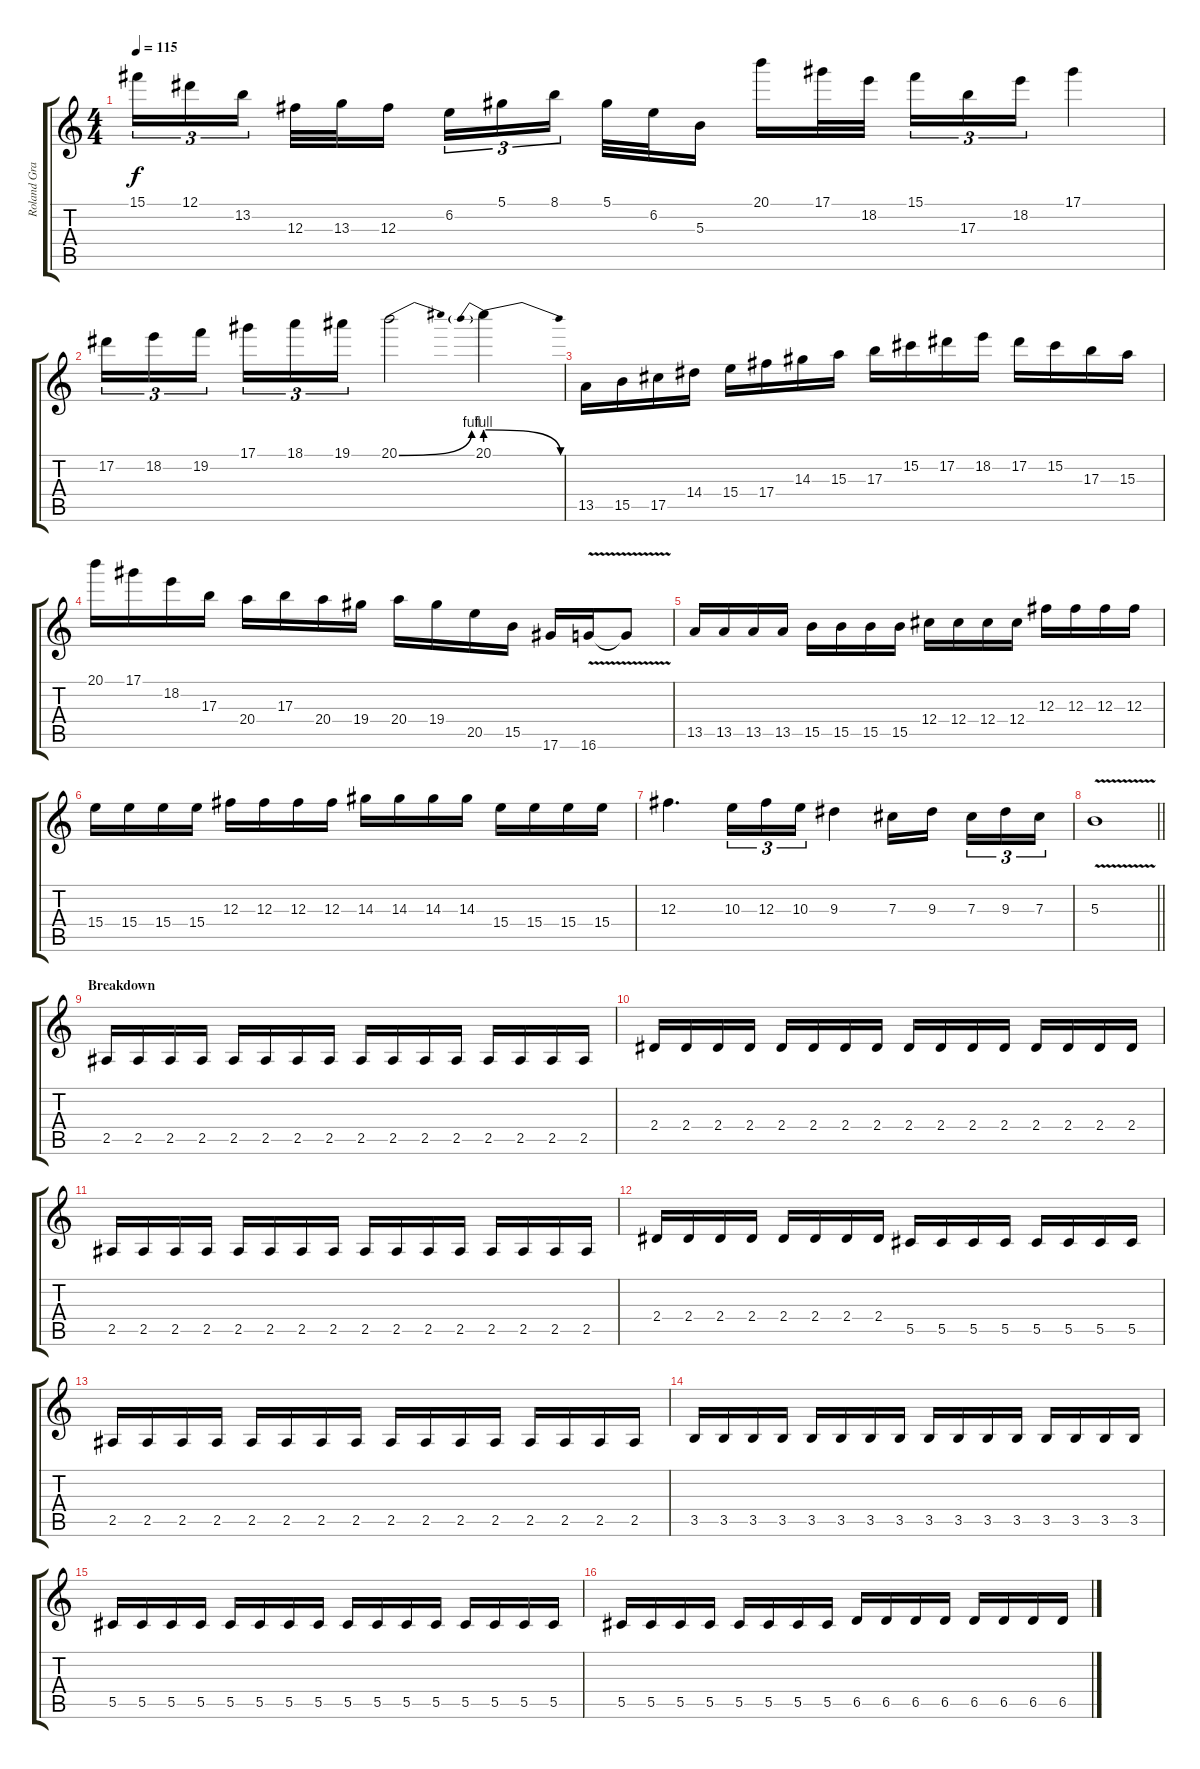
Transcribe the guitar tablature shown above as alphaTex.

\track ("Roland Grapow (Lead Guitar)" "Roland Gra") {instrument distortionguitar}
\staff {score tabs}
\tuning (Eb4 Bb3 Gb3 Db3 Ab2 Eb2) {hide}
\ts (4 4)
\tempo 115
\clef g2
\ks c
15.1.16{tu (3 2) dy f} 12.1.16{tu (3 2)} 13.2.16{tu (3 2) beam splitsecondary} 12.3.32 13.3.32 12.3.16 6.2.16{tu (3 2)} 5.1.16{tu (3 2)} 8.1.16{tu (3 2) beam splitsecondary} 5.1.32 6.2.32 5.3.16 20.1.16 17.1.32 18.2.32{beam splitsecondary} 15.1.16{tu (3 2)} 17.3.16{tu (3 2)} 18.2.16{tu (3 2)} 17.1.4 |
17.2.16{tu (3 2)} 18.2.16{tu (3 2)} 19.2.16{tu (3 2) beam splitsecondary} 17.1.16{tu (3 2)} 18.1.16{tu (3 2)} 19.1.16{tu (3 2)} 20.1{be (bend 0 0 60 4)}.2 20.1{be (prebendrelease 0 4 60 0)}.4 |
13.5.16 15.5.16 17.5.16 14.4.16 15.4.16 17.4.16 14.3.16 15.3.16 17.3.16 15.2.16 17.2.16 18.2.16 17.2.16 15.2.16 17.3.16 15.3.16 |
20.1.16 17.1.16 18.2.16 17.3.16 20.4.16 17.3.16 20.4.16 19.4.16 20.4.16 19.4.16 20.5.16 15.5.16 17.6.16 16.6{v}.16 16.6{t}.8 |
13.5.16 13.5.16 13.5.16 13.5.16 15.5.16 15.5.16 15.5.16 15.5.16 12.4.16 12.4.16 12.4.16 12.4.16 12.3.16 12.3.16 12.3.16 12.3.16 |
15.4.16 15.4.16 15.4.16 15.4.16 12.3.16 12.3.16 12.3.16 12.3.16 14.3.16 14.3.16 14.3.16 14.3.16 15.4.16 15.4.16 15.4.16 15.4.16 |
12.3.4{d} 10.3.16{tu (3 2)} 12.3.16{tu (3 2)} 10.3.16{tu (3 2)} 9.3.4 7.3.16 9.3.16{beam splitsecondary} 7.3.16{tu (3 2)} 9.3.16{tu (3 2)} 7.3.16{tu (3 2)} |
\barLineRight lightlight
5.3{v}.1 |
\section ("" "Breakdown")
2.5.16 2.5.16 2.5.16 2.5.16 2.5.16 2.5.16 2.5.16 2.5.16 2.5.16 2.5.16 2.5.16 2.5.16 2.5.16 2.5.16 2.5.16 2.5.16 |
2.4.16 2.4.16 2.4.16 2.4.16 2.4.16 2.4.16 2.4.16 2.4.16 2.4.16 2.4.16 2.4.16 2.4.16 2.4.16 2.4.16 2.4.16 2.4.16 |
2.5.16 2.5.16 2.5.16 2.5.16 2.5.16 2.5.16 2.5.16 2.5.16 2.5.16 2.5.16 2.5.16 2.5.16 2.5.16 2.5.16 2.5.16 2.5.16 |
2.4.16 2.4.16 2.4.16 2.4.16 2.4.16 2.4.16 2.4.16 2.4.16 5.5.16 5.5.16 5.5.16 5.5.16 5.5.16 5.5.16 5.5.16 5.5.16 |
2.5.16 2.5.16 2.5.16 2.5.16 2.5.16 2.5.16 2.5.16 2.5.16 2.5.16 2.5.16 2.5.16 2.5.16 2.5.16 2.5.16 2.5.16 2.5.16 |
3.5.16 3.5.16 3.5.16 3.5.16 3.5.16 3.5.16 3.5.16 3.5.16 3.5.16 3.5.16 3.5.16 3.5.16 3.5.16 3.5.16 3.5.16 3.5.16 |
5.5.16 5.5.16 5.5.16 5.5.16 5.5.16 5.5.16 5.5.16 5.5.16 5.5.16 5.5.16 5.5.16 5.5.16 5.5.16 5.5.16 5.5.16 5.5.16 |
5.5.16 5.5.16 5.5.16 5.5.16 5.5.16 5.5.16 5.5.16 5.5.16 6.5.16 6.5.16 6.5.16 6.5.16 6.5.16 6.5.16 6.5.16 6.5.16
